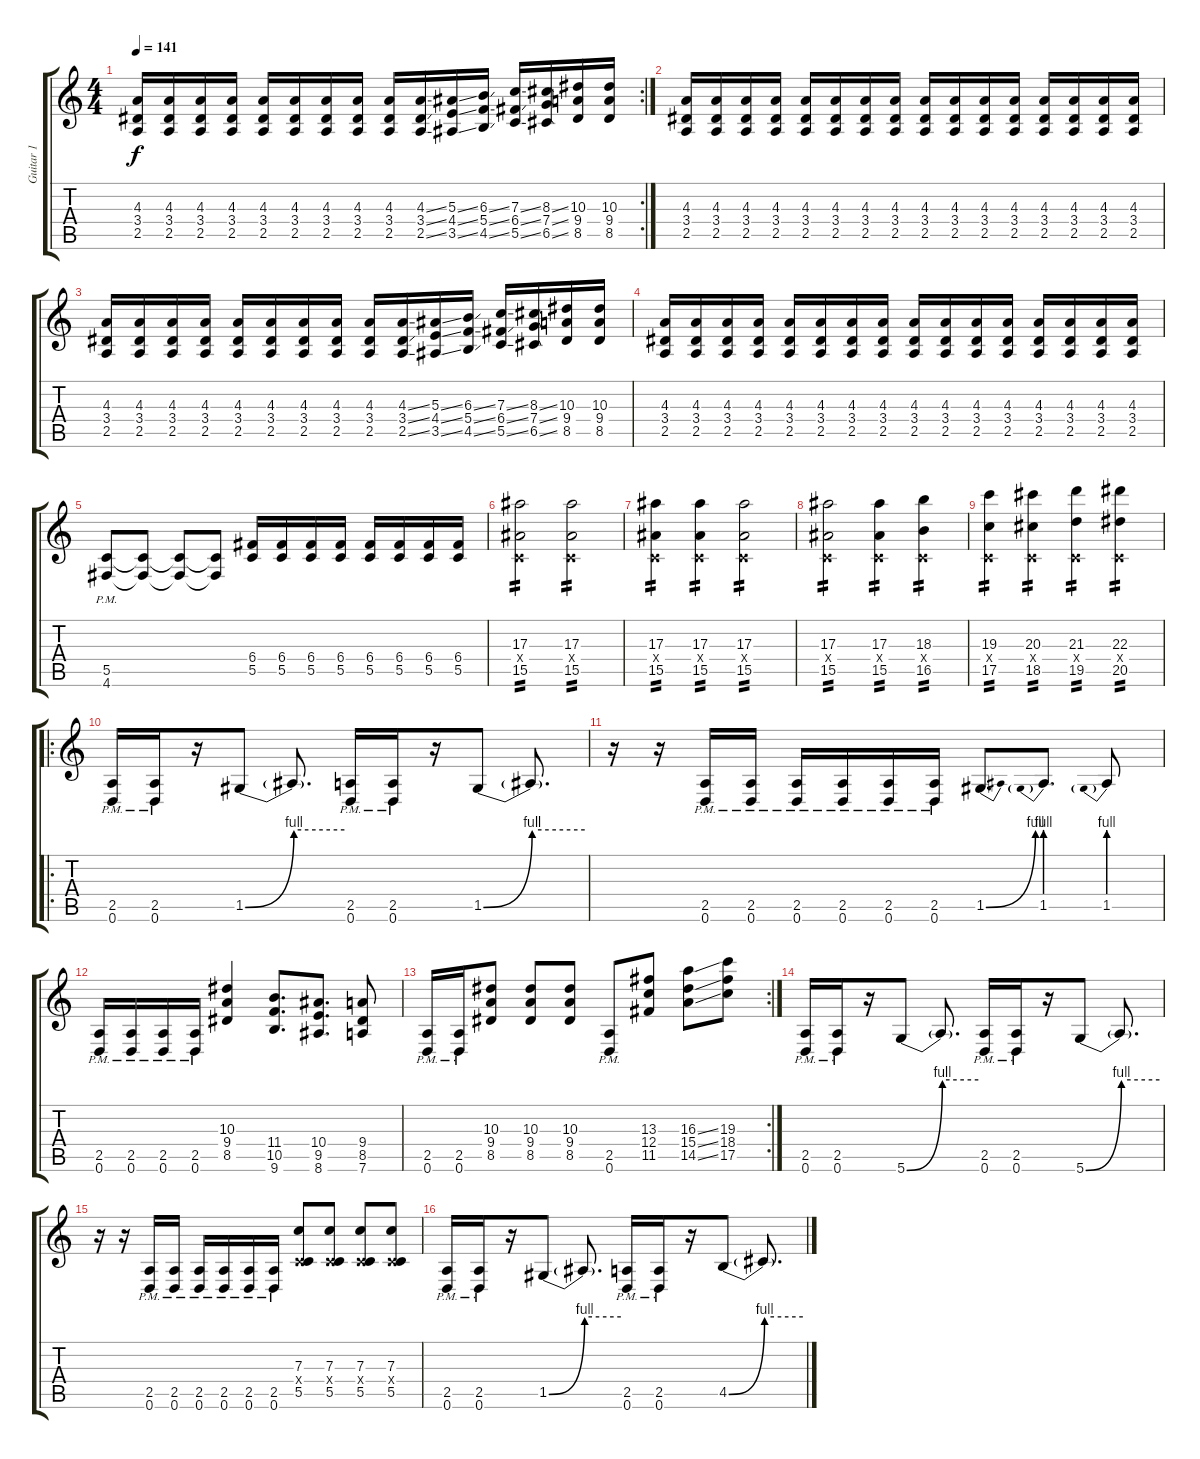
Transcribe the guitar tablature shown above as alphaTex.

\track ("Guitar 1" "Guitar 1") {instrument distortionguitar}
\staff {score tabs}
\tuning (D4 A3 F3 C3 G2 D2) {hide}
\rc 2
\ts (4 4)
\tempo 141
\clef g2
\ks c
(4.3 3.4 2.5).16{dy f} (4.3 3.4 2.5).16 (4.3 3.4 2.5).16 (4.3 3.4 2.5).16 (4.3 3.4 2.5).16 (4.3 3.4 2.5).16 (4.3 3.4 2.5).16 (4.3 3.4 2.5).16 (4.3 3.4 2.5).16 (4.3{ss} 3.4{ss} 2.5{ss}).16 (5.3{ss} 4.4{ss} 3.5{ss}).16 (6.3{ss} 5.4{ss} 4.5{ss}).16 (7.3{ss} 6.4{ss} 5.5{ss}).16 (8.3{ss} 7.4{ss} 6.5{ss}).16 (10.3 9.4 8.5).16 (10.3 9.4 8.5).16 |
(4.3 3.4 2.5).16 (4.3 3.4 2.5).16 (4.3 3.4 2.5).16 (4.3 3.4 2.5).16 (4.3 3.4 2.5).16 (4.3 3.4 2.5).16 (4.3 3.4 2.5).16 (4.3 3.4 2.5).16 (4.3 3.4 2.5).16 (4.3 3.4 2.5).16 (4.3 3.4 2.5).16 (4.3 3.4 2.5).16 (4.3 3.4 2.5).16 (4.3 3.4 2.5).16 (4.3 3.4 2.5).16 (4.3 3.4 2.5).16 |
(4.3 3.4 2.5).16 (4.3 3.4 2.5).16 (4.3 3.4 2.5).16 (4.3 3.4 2.5).16 (4.3 3.4 2.5).16 (4.3 3.4 2.5).16 (4.3 3.4 2.5).16 (4.3 3.4 2.5).16 (4.3 3.4 2.5).16 (4.3{ss} 3.4{ss} 2.5{ss}).16 (5.3{ss} 4.4{ss} 3.5{ss}).16 (6.3{ss} 5.4{ss} 4.5{ss}).16 (7.3{ss} 6.4{ss} 5.5{ss}).16 (8.3{ss} 7.4{ss} 6.5{ss}).16 (10.3 9.4 8.5).16 (10.3 9.4 8.5).16 |
(4.3 3.4 2.5).16 (4.3 3.4 2.5).16 (4.3 3.4 2.5).16 (4.3 3.4 2.5).16 (4.3 3.4 2.5).16 (4.3 3.4 2.5).16 (4.3 3.4 2.5).16 (4.3 3.4 2.5).16 (4.3 3.4 2.5).16 (4.3 3.4 2.5).16 (4.3 3.4 2.5).16 (4.3 3.4 2.5).16 (4.3 3.4 2.5).16 (4.3 3.4 2.5).16 (4.3 3.4 2.5).16 (4.3 3.4 2.5).16 |
(5.5{pm} 4.6{pm}).8 (5.5{t} 4.6{t}).8 (5.5{t} 4.6{t}).8 (5.5{t} 4.6{t}).8 (6.4 5.5).16 (6.4 5.5).16 (6.4 5.5).16 (6.4 5.5).16 (6.4 5.5).16 (6.4 5.5).16 (6.4 5.5).16 (6.4 5.5).16 |
(17.3 0.4{x} 15.5).2{tp 2} (17.3 0.4{x} 15.5).2{tp 2} |
(17.3 0.4{x} 15.5).4{tp 2} (17.3 0.4{x} 15.5).4{tp 2} (17.3 0.4{x} 15.5).2{tp 2} |
(17.3 0.4{x} 15.5).2{tp 2} (17.3 0.4{x} 15.5).4{tp 2} (18.3 0.4{x} 16.5).4{tp 2} |
(19.3 0.4{x} 17.5).4{tp 2} (20.3 0.4{x} 18.5).4{tp 2} (21.3 0.4{x} 19.5).4{tp 2} (22.3 0.4{x} 20.5).4{tp 2} |
\ro
(2.5{pm} 0.6{pm}).16 (2.5{pm} 0.6{pm}).16 r.16 1.5{be (bend 0 0 60 4)}.8 1.5{be (hold 0 4 60 4) t}.8{d} (2.5{pm} 0.6{pm}).16 (2.5{pm} 0.6{pm}).16 r.16 1.5{be (bend 0 0 60 4)}.8 1.5{be (hold 0 4 60 4) t}.8{d} |
r.16 r.16 (2.5{pm} 0.6{pm}).16 (2.5{pm} 0.6{pm}).16 (2.5{pm} 0.6{pm}).16 (2.5{pm} 0.6{pm}).16 (2.5{pm} 0.6{pm}).16 (2.5{pm} 0.6{pm}).16 1.5{be (bend 0 0 60 4)}.8{d} 1.5{be (prebend 0 4 60 4)}.8{d} 1.5{be (prebend 0 4 60 4)}.8 |
(2.5{pm} 0.6{pm}).16 (2.5{pm} 0.6{pm}).16 (2.5{pm} 0.6{pm}).16 (2.5{pm} 0.6{pm}).16 (10.3 9.4 8.5).4 (11.4 10.5 9.6).8{d} (10.4 9.5 8.6).8{d} (9.4 8.5 7.6).8 |
\rc 2
(2.5{pm} 0.6{pm}).16 (2.5{pm} 0.6{pm}).16 (10.3 9.4 8.5).8 (10.3 9.4 8.5).8 (10.3 9.4 8.5).8 (2.5{pm} 0.6{pm}).8 (13.3 12.4 11.5).8 (16.3{ss} 15.4{ss} 14.5{ss}).8 (19.3 18.4 17.5).8 |
(2.5{pm} 0.6{pm}).16 (2.5{pm} 0.6{pm}).16 r.16 5.6{be (bend 0 0 60 4)}.8 5.6{be (hold 0 4 60 4) t}.8{d} (2.5{pm} 0.6{pm}).16 (2.5{pm} 0.6{pm}).16 r.16 5.6{be (bend 0 0 60 4)}.8 5.6{be (hold 0 4 60 4) t}.8{d} |
r.16 r.16 (2.5{pm} 0.6{pm}).16 (2.5{pm} 0.6{pm}).16 (2.5{pm} 0.6{pm}).16 (2.5{pm} 0.6{pm}).16 (2.5{pm} 0.6{pm}).16 (2.5{pm} 0.6{pm}).16 (7.3 0.4{x} 5.5).8 (7.3 0.4{x} 5.5).8 (7.3 0.4{x} 5.5).8 (7.3 0.4{x} 5.5).8 |
(2.5{pm} 0.6{pm}).16 (2.5{pm} 0.6{pm}).16 r.16 1.5{be (bend 0 0 60 4)}.8 1.5{be (hold 0 4 60 4) t}.8{d} (2.5{pm} 0.6{pm}).16 (2.5{pm} 0.6{pm}).16 r.16 4.5{be (bend 0 0 60 4)}.8 4.5{be (hold 0 4 60 4) t}.8{d}
